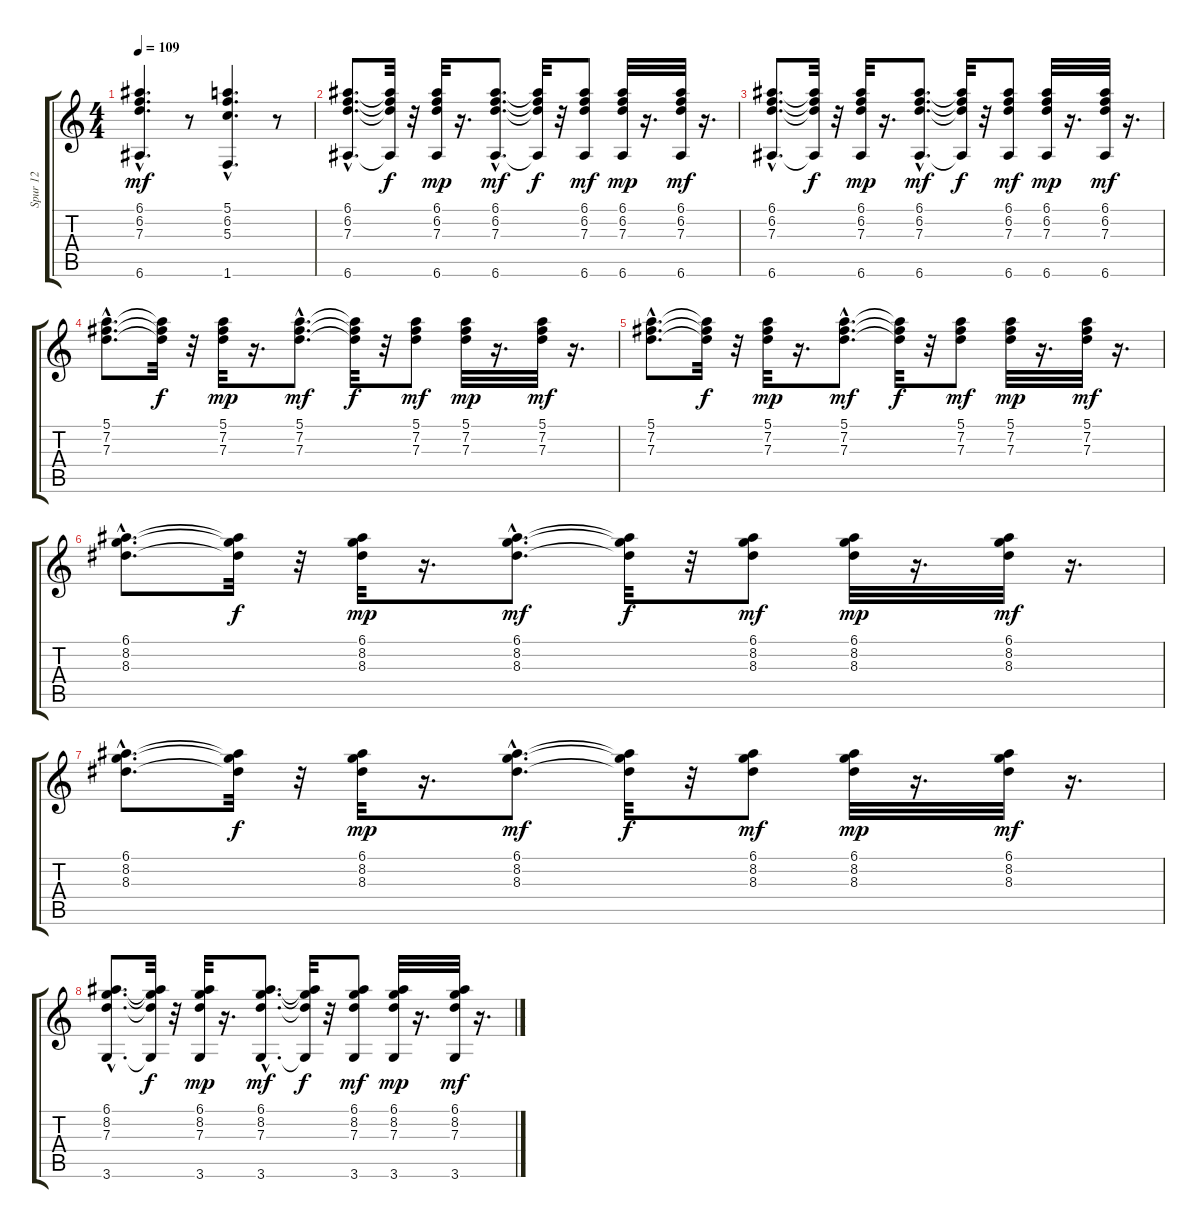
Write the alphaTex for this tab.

\track ("Spur 12" "Spur 12") {instrument acousticguitarnylon}
\staff {score tabs}
\tuning (E4 B3 G3 D3 A2 E2) {hide}
\ts (4 4)
\tempo 109
\clef g2
\ks c
(6.1{hac} 6.2{hac} 7.3{hac} 6.6{hac}).4{d dy mf} r.8 (5.1{hac} 6.2{hac} 5.3{hac} 1.6{hac}).4{d} r.8 |
(6.1{hac} 6.2{hac} 7.3{hac} 6.6{hac}).8{d} (6.1{t} 6.2{t} 7.3{t} 6.6{t}).32{dy f} r.32 (6.1 6.2 7.3 6.6).32{dy mp} r.16{d} (6.1{hac} 6.2{hac} 7.3{hac} 6.6{hac}).8{d dy mf} (6.1{t} 6.2{t} 7.3{t} 6.6{t}).32{dy f} r.32 (6.1 6.2 7.3 6.6).8{dy mf} (6.1 6.2 7.3 6.6).32{dy mp} r.16{d} (6.1 6.2 7.3 6.6).32{dy mf} r.16{d} |
(6.1{hac} 6.2{hac} 7.3{hac} 6.6{hac}).8{d} (6.1{t} 6.2{t} 7.3{t} 6.6{t}).32{dy f} r.32 (6.1 6.2 7.3 6.6).32{dy mp} r.16{d} (6.1{hac} 6.2{hac} 7.3{hac} 6.6{hac}).8{d dy mf} (6.1{t} 6.2{t} 7.3{t} 6.6{t}).32{dy f} r.32 (6.1 6.2 7.3 6.6).8{dy mf} (6.1 6.2 7.3 6.6).32{dy mp} r.16{d} (6.1 6.2 7.3 6.6).32{dy mf} r.16{d} |
(5.1{hac} 7.2{hac} 7.3{hac}).8{d} (5.1{t} 7.2{t} 7.3{t}).32{dy f} r.32 (5.1 7.2 7.3).32{dy mp} r.16{d} (5.1{hac} 7.2{hac} 7.3{hac}).8{d dy mf} (5.1{t} 7.2{t} 7.3{t}).32{dy f} r.32 (5.1 7.2 7.3).8{dy mf} (5.1 7.2 7.3).32{dy mp} r.16{d} (5.1 7.2 7.3).32{dy mf} r.16{d} |
(5.1{hac} 7.2{hac} 7.3{hac}).8{d} (5.1{t} 7.2{t} 7.3{t}).32{dy f} r.32 (5.1 7.2 7.3).32{dy mp} r.16{d} (5.1{hac} 7.2{hac} 7.3{hac}).8{d dy mf} (5.1{t} 7.2{t} 7.3{t}).32{dy f} r.32 (5.1 7.2 7.3).8{dy mf} (5.1 7.2 7.3).32{dy mp} r.16{d} (5.1 7.2 7.3).32{dy mf} r.16{d} |
(6.1{hac} 8.2{hac} 8.3{hac}).8{d} (6.1{t} 8.2{t} 8.3{t}).32{dy f} r.32 (6.1 8.2 8.3).32{dy mp} r.16{d} (6.1{hac} 8.2{hac} 8.3{hac}).8{d dy mf} (6.1{t} 8.2{t} 8.3{t}).32{dy f} r.32 (6.1 8.2 8.3).8{dy mf} (6.1 8.2 8.3).32{dy mp} r.16{d} (6.1 8.2 8.3).32{dy mf} r.16{d} |
(6.1{hac} 8.2{hac} 8.3{hac}).8{d} (6.1{t} 8.2{t} 8.3{t}).32{dy f} r.32 (6.1 8.2 8.3).32{dy mp} r.16{d} (6.1{hac} 8.2{hac} 8.3{hac}).8{d dy mf} (6.1{t} 8.2{t} 8.3{t}).32{dy f} r.32 (6.1 8.2 8.3).8{dy mf} (6.1 8.2 8.3).32{dy mp} r.16{d} (6.1 8.2 8.3).32{dy mf} r.16{d} |
(6.1{hac} 8.2{hac} 7.3{hac} 3.6{hac}).8{d} (6.1{t} 8.2{t} 7.3{t} 3.6{t}).32{dy f} r.32 (6.1 8.2 7.3 3.6).32{dy mp} r.16{d} (6.1{hac} 8.2{hac} 7.3{hac} 3.6{hac}).8{d dy mf} (6.1{t} 8.2{t} 7.3{t} 3.6{t}).32{dy f} r.32 (6.1 8.2 7.3 3.6).8{dy mf} (6.1 8.2 7.3 3.6).32{dy mp} r.16{d} (6.1 8.2 7.3 3.6).32{dy mf} r.16{d}
